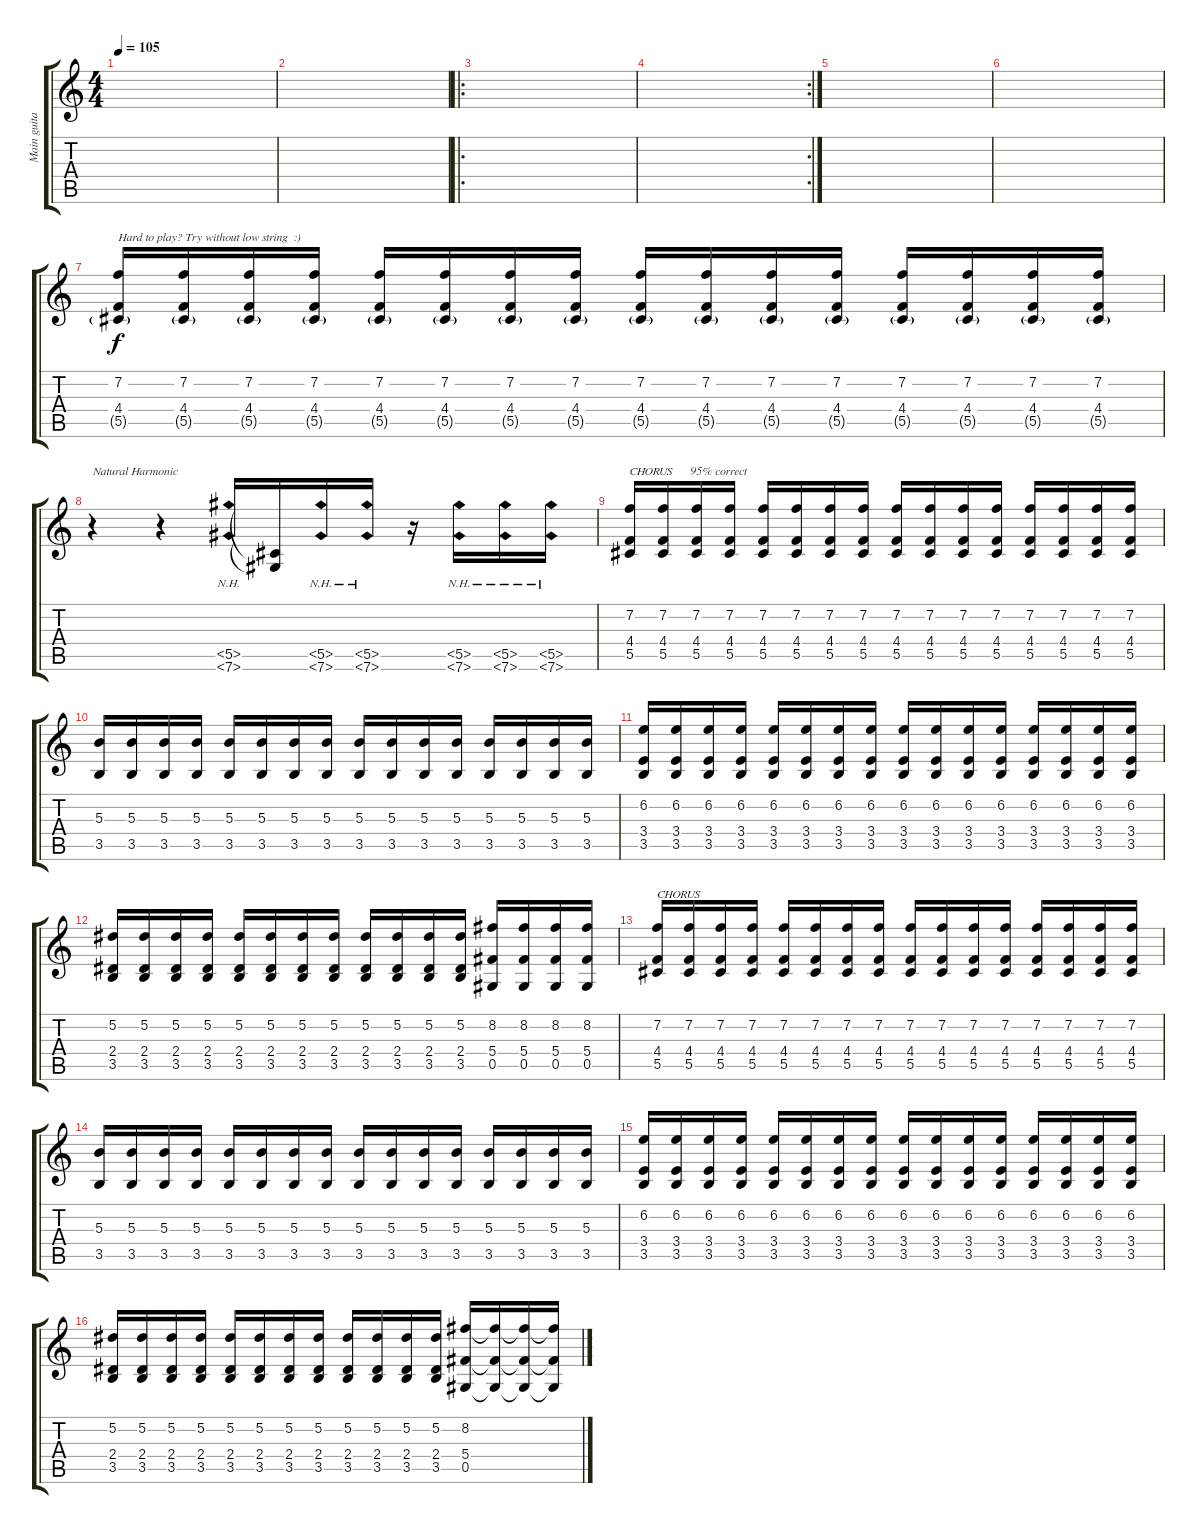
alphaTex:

\track ("Main guitar (Brad Delson)" "Main guita") {instrument distortionguitar}
\staff {score tabs}
\tuning (Eb4 Bb3 Gb3 Db3 Ab2 Db2) {hide}
\ts (4 4)
\tempo 105
\clef g2
\ks c
|
|
\ro
|
\rc 2
|
|
|
(7.2 4.4 5.5{g}).16{txt "Hard to play? Try without low string  :)" volume 0} (7.2 4.4 5.5{g}).16{volume 0} (7.2 4.4 5.5{g}).16 (7.2 4.4 5.5{g}).16 (7.2 4.4 5.5{g}).16{volume 0} (7.2 4.4 5.5{g}).16 (7.2 4.4 5.5{g}).16 (7.2 4.4 5.5{g}).16 (7.2 4.4 5.5{g}).16{volume 0} (7.2 4.4 5.5{g}).16 (7.2 4.4 5.5{g}).16 (7.2 4.4 5.5{g}).16 (7.2 4.4 5.5{g}).16{volume 0} (7.2 4.4 5.5{g}).16 (7.2 4.4 5.5{g}).16 (7.2 4.4 5.5{g}).16 |
r.4{txt "Natural Harmonic" volume 12} r.4 (5.5{nh} 7.6{nh}).16{dy f} (5.5{t} 7.6{t}).16 (5.5{nh} 7.6{nh}).16 (5.5{nh} 7.6{nh}).16 r.16 (5.5{nh} 7.6{nh}).16 (5.5{nh} 7.6{nh}).16 (5.5{nh} 7.6{nh}).16 |
(7.2 4.4 5.5).16{txt "CHORUS      95% correct" volume 12} (7.2 4.4 5.5).16 (7.2 4.4 5.5).16 (7.2 4.4 5.5).16 (7.2 4.4 5.5).16 (7.2 4.4 5.5).16 (7.2 4.4 5.5).16 (7.2 4.4 5.5).16 (7.2 4.4 5.5).16 (7.2 4.4 5.5).16 (7.2 4.4 5.5).16 (7.2 4.4 5.5).16 (7.2 4.4 5.5).16 (7.2 4.4 5.5).16 (7.2 4.4 5.5).16 (7.2 4.4 5.5).16 |
(5.3 3.5).16 (5.3 3.5).16 (5.3 3.5).16 (5.3 3.5).16 (5.3 3.5).16 (5.3 3.5).16 (5.3 3.5).16 (5.3 3.5).16 (5.3 3.5).16 (5.3 3.5).16 (5.3 3.5).16 (5.3 3.5).16 (5.3 3.5).16 (5.3 3.5).16 (5.3 3.5).16 (5.3 3.5).16 |
(6.2 3.4 3.5).16 (6.2 3.4 3.5).16 (6.2 3.4 3.5).16 (6.2 3.4 3.5).16 (6.2 3.4 3.5).16 (6.2 3.4 3.5).16 (6.2 3.4 3.5).16 (6.2 3.4 3.5).16 (6.2 3.4 3.5).16 (6.2 3.4 3.5).16 (6.2 3.4 3.5).16 (6.2 3.4 3.5).16 (6.2 3.4 3.5).16 (6.2 3.4 3.5).16 (6.2 3.4 3.5).16 (6.2 3.4 3.5).16 |
(5.2 2.4 3.5).16 (5.2 2.4 3.5).16 (5.2 2.4 3.5).16 (5.2 2.4 3.5).16 (5.2 2.4 3.5).16 (5.2 2.4 3.5).16 (5.2 2.4 3.5).16 (5.2 2.4 3.5).16 (5.2 2.4 3.5).16 (5.2 2.4 3.5).16 (5.2 2.4 3.5).16 (5.2 2.4 3.5).16 (8.2 5.4 0.5).16 (8.2 5.4 0.5).16 (8.2 5.4 0.5).16 (8.2 5.4 0.5).16 |
(7.2 4.4 5.5).16{txt "CHORUS"} (7.2 4.4 5.5).16 (7.2 4.4 5.5).16 (7.2 4.4 5.5).16 (7.2 4.4 5.5).16 (7.2 4.4 5.5).16 (7.2 4.4 5.5).16 (7.2 4.4 5.5).16 (7.2 4.4 5.5).16 (7.2 4.4 5.5).16 (7.2 4.4 5.5).16 (7.2 4.4 5.5).16 (7.2 4.4 5.5).16 (7.2 4.4 5.5).16 (7.2 4.4 5.5).16 (7.2 4.4 5.5).16 |
(5.3 3.5).16 (5.3 3.5).16 (5.3 3.5).16 (5.3 3.5).16 (5.3 3.5).16 (5.3 3.5).16 (5.3 3.5).16 (5.3 3.5).16 (5.3 3.5).16 (5.3 3.5).16 (5.3 3.5).16 (5.3 3.5).16 (5.3 3.5).16 (5.3 3.5).16 (5.3 3.5).16 (5.3 3.5).16 |
(6.2 3.4 3.5).16 (6.2 3.4 3.5).16 (6.2 3.4 3.5).16 (6.2 3.4 3.5).16 (6.2 3.4 3.5).16 (6.2 3.4 3.5).16 (6.2 3.4 3.5).16 (6.2 3.4 3.5).16 (6.2 3.4 3.5).16 (6.2 3.4 3.5).16 (6.2 3.4 3.5).16 (6.2 3.4 3.5).16 (6.2 3.4 3.5).16 (6.2 3.4 3.5).16 (6.2 3.4 3.5).16 (6.2 3.4 3.5).16 |
(5.2 2.4 3.5).16 (5.2 2.4 3.5).16 (5.2 2.4 3.5).16 (5.2 2.4 3.5).16 (5.2 2.4 3.5).16 (5.2 2.4 3.5).16 (5.2 2.4 3.5).16 (5.2 2.4 3.5).16 (5.2 2.4 3.5).16 (5.2 2.4 3.5).16 (5.2 2.4 3.5).16 (5.2 2.4 3.5).16 (8.2 5.4 0.5).16 (8.2{t} 5.4{t} 0.5{t}).16 (8.2{t} 5.4{t} 0.5{t}).16 (8.2{t} 5.4{t} 0.5{t}).16
